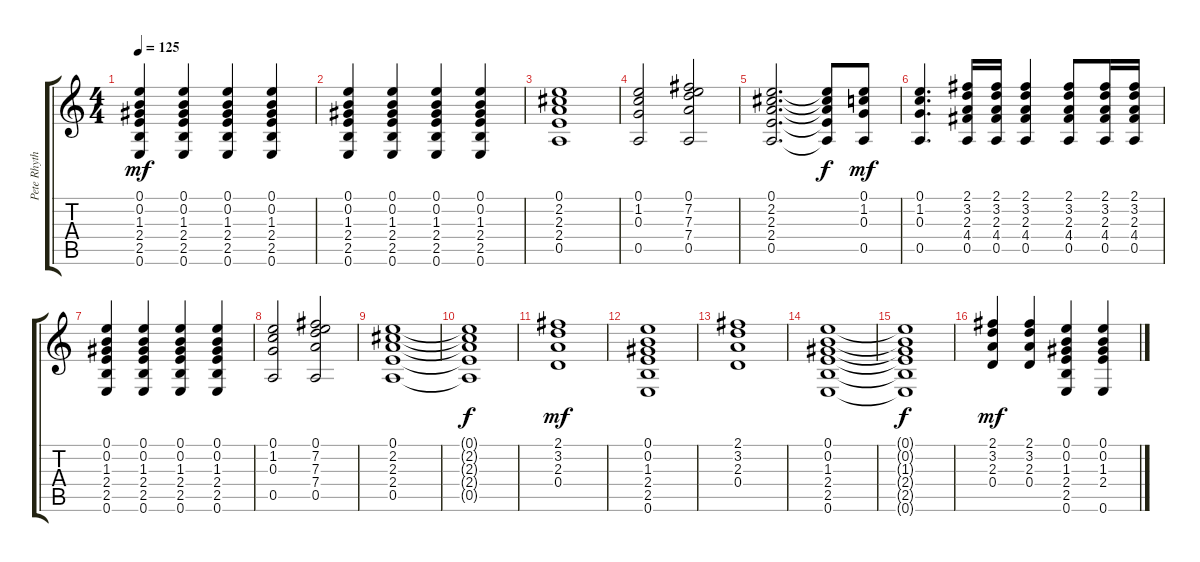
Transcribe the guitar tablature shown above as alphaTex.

\track ("Pete Rhythm" "Pete Rhyth") {instrument acousticguitarsteel}
\staff {score tabs}
\tuning (E4 B3 G3 D3 A2 E2) {hide}
\ts (4 4)
\tempo 125
\clef g2
\ks c
(0.1 0.2 1.3 2.4 2.5 0.6).4{dy mf} (0.1 0.2 1.3 2.4 2.5 0.6).4 (0.1 0.2 1.3 2.4 2.5 0.6).4 (0.1 0.2 1.3 2.4 2.5 0.6).4 |
(0.1 0.2 1.3 2.4 2.5 0.6).4 (0.1 0.2 1.3 2.4 2.5 0.6).4 (0.1 0.2 1.3 2.4 2.5 0.6).4 (0.1 0.2 1.3 2.4 2.5 0.6).4 |
(0.1 2.2 2.3 2.4 0.5).1 |
(0.1 1.2 0.3 0.5).2 (0.1 7.2 7.3 7.4 0.5).2 |
(0.1 2.2 2.3 2.4 0.5).2{d} (0.1{t} 2.2{t} 2.3{t} 2.4{t} 0.5{t}).8{dy f} (0.1 1.2 0.3 0.5).8{dy mf} |
(0.1 1.2 0.3 0.5).4{d} (2.1 3.2 2.3 4.4 0.5).16 (2.1 3.2 2.3 4.4 0.5).16 (2.1 3.2 2.3 4.4 0.5).4 (2.1 3.2 2.3 4.4 0.5).8 (2.1 3.2 2.3 4.4 0.5).16 (2.1 3.2 2.3 4.4 0.5).16 |
(0.1 0.2 1.3 2.4 2.5 0.6).4 (0.1 0.2 1.3 2.4 2.5 0.6).4 (0.1 0.2 1.3 2.4 2.5 0.6).4 (0.1 0.2 1.3 2.4 2.5 0.6).4 |
(0.1 1.2 0.3 0.5).2 (0.1 7.2 7.3 7.4 0.5).2 |
(0.1 2.2 2.3 2.4 0.5).1 |
(0.1{t} 2.2{t} 2.3{t} 2.4{t} 0.5{t}).1{dy f} |
(2.1 3.2 2.3 0.4).1{dy mf} |
(0.1 0.2 1.3 2.4 2.5 0.6).1 |
(2.1 3.2 2.3 0.4).1 |
(0.1 0.2 1.3 2.4 2.5 0.6).1 |
(0.1{t} 0.2{t} 1.3{t} 2.4{t} 2.5{t} 0.6{t}).1{dy f} |
(2.1 3.2 2.3 0.4).4{dy mf} (2.1 3.2 2.3 0.4).4 (0.1 0.2 1.3 2.4 2.5 0.6).4 (0.1 0.2 1.3 2.4 0.6).4
